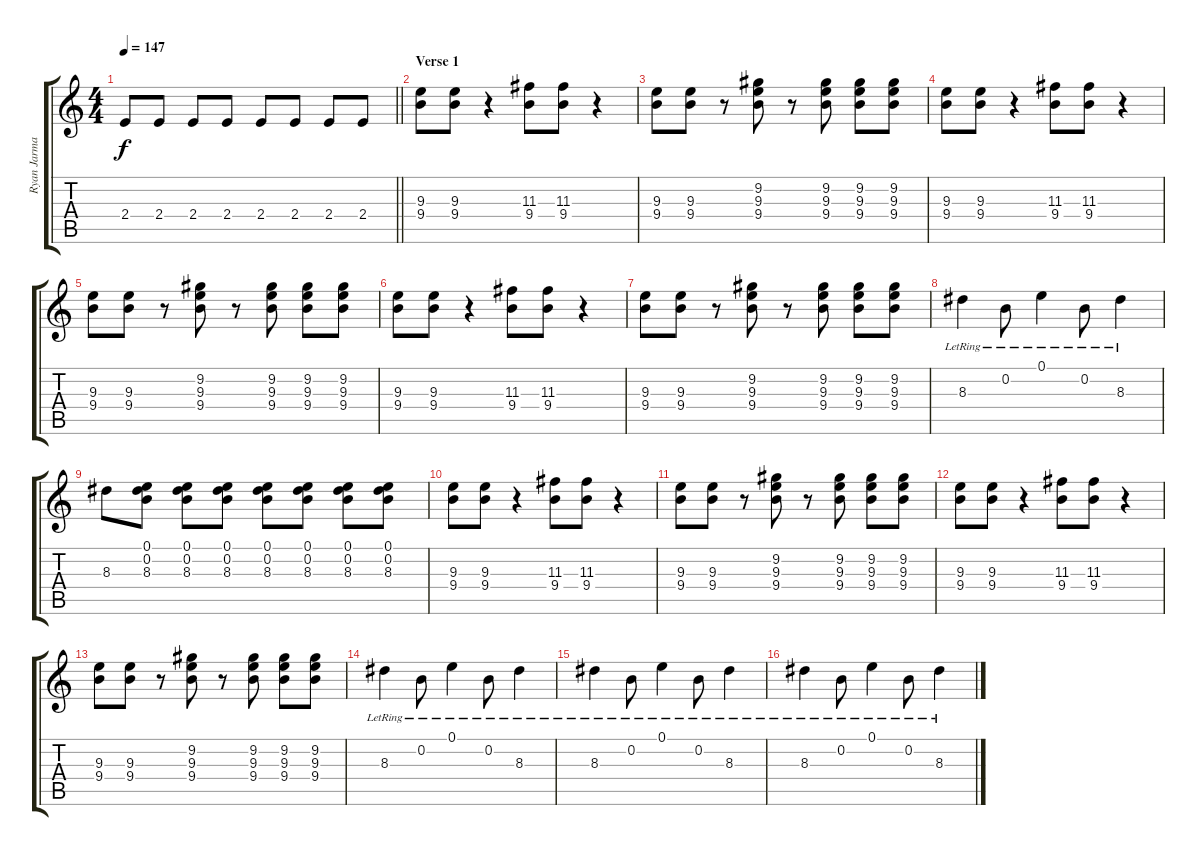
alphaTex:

\track ("Ryan Jarman (Lead)" "Ryan Jarma") {instrument distortionguitar}
\staff {score tabs}
\tuning (E4 B3 G3 D3 A2 E2) {hide}
\ts (4 4)
\tempo 147
\clef g2
\barLineRight lightlight
\ks c
2.4.8{dy f} 2.4.8 2.4.8 2.4.8 2.4.8 2.4.8 2.4.8 2.4.8 |
\section ("" "Verse 1")
(9.3 9.4).8 (9.3 9.4).8 r.4 (11.3 9.4).8 (11.3 9.4).8 r.4 |
(9.3 9.4).8 (9.3 9.4).8 r.8 (9.2 9.3 9.4).8 r.8 (9.2 9.3 9.4).8 (9.2 9.3 9.4).8 (9.2 9.3 9.4).8 |
(9.3 9.4).8 (9.3 9.4).8 r.4 (11.3 9.4).8 (11.3 9.4).8 r.4 |
(9.3 9.4).8 (9.3 9.4).8 r.8 (9.2 9.3 9.4).8 r.8 (9.2 9.3 9.4).8 (9.2 9.3 9.4).8 (9.2 9.3 9.4).8 |
(9.3 9.4).8 (9.3 9.4).8 r.4 (11.3 9.4).8 (11.3 9.4).8 r.4 |
(9.3 9.4).8 (9.3 9.4).8 r.8 (9.2 9.3 9.4).8 r.8 (9.2 9.3 9.4).8 (9.2 9.3 9.4).8 (9.2 9.3 9.4).8 |
8.3{lr}.4 0.2{lr}.8 0.1{lr}.4 0.2{lr}.8 8.3{lr}.4 |
8.3.8 (0.1 0.2 8.3).8 (0.1 0.2 8.3).8 (0.1 0.2 8.3).8 (0.1 0.2 8.3).8 (0.1 0.2 8.3).8 (0.1 0.2 8.3).8 (0.1 0.2 8.3).8 |
(9.3 9.4).8 (9.3 9.4).8 r.4 (11.3 9.4).8 (11.3 9.4).8 r.4 |
(9.3 9.4).8 (9.3 9.4).8 r.8 (9.2 9.3 9.4).8 r.8 (9.2 9.3 9.4).8 (9.2 9.3 9.4).8 (9.2 9.3 9.4).8 |
(9.3 9.4).8 (9.3 9.4).8 r.4 (11.3 9.4).8 (11.3 9.4).8 r.4 |
(9.3 9.4).8 (9.3 9.4).8 r.8 (9.2 9.3 9.4).8 r.8 (9.2 9.3 9.4).8 (9.2 9.3 9.4).8 (9.2 9.3 9.4).8 |
8.3{lr}.4 0.2{lr}.8 0.1{lr}.4 0.2{lr}.8 8.3{lr}.4 |
8.3{lr}.4 0.2{lr}.8 0.1{lr}.4 0.2{lr}.8 8.3{lr}.4 |
8.3{lr}.4 0.2{lr}.8 0.1{lr}.4 0.2{lr}.8 8.3{lr}.4
